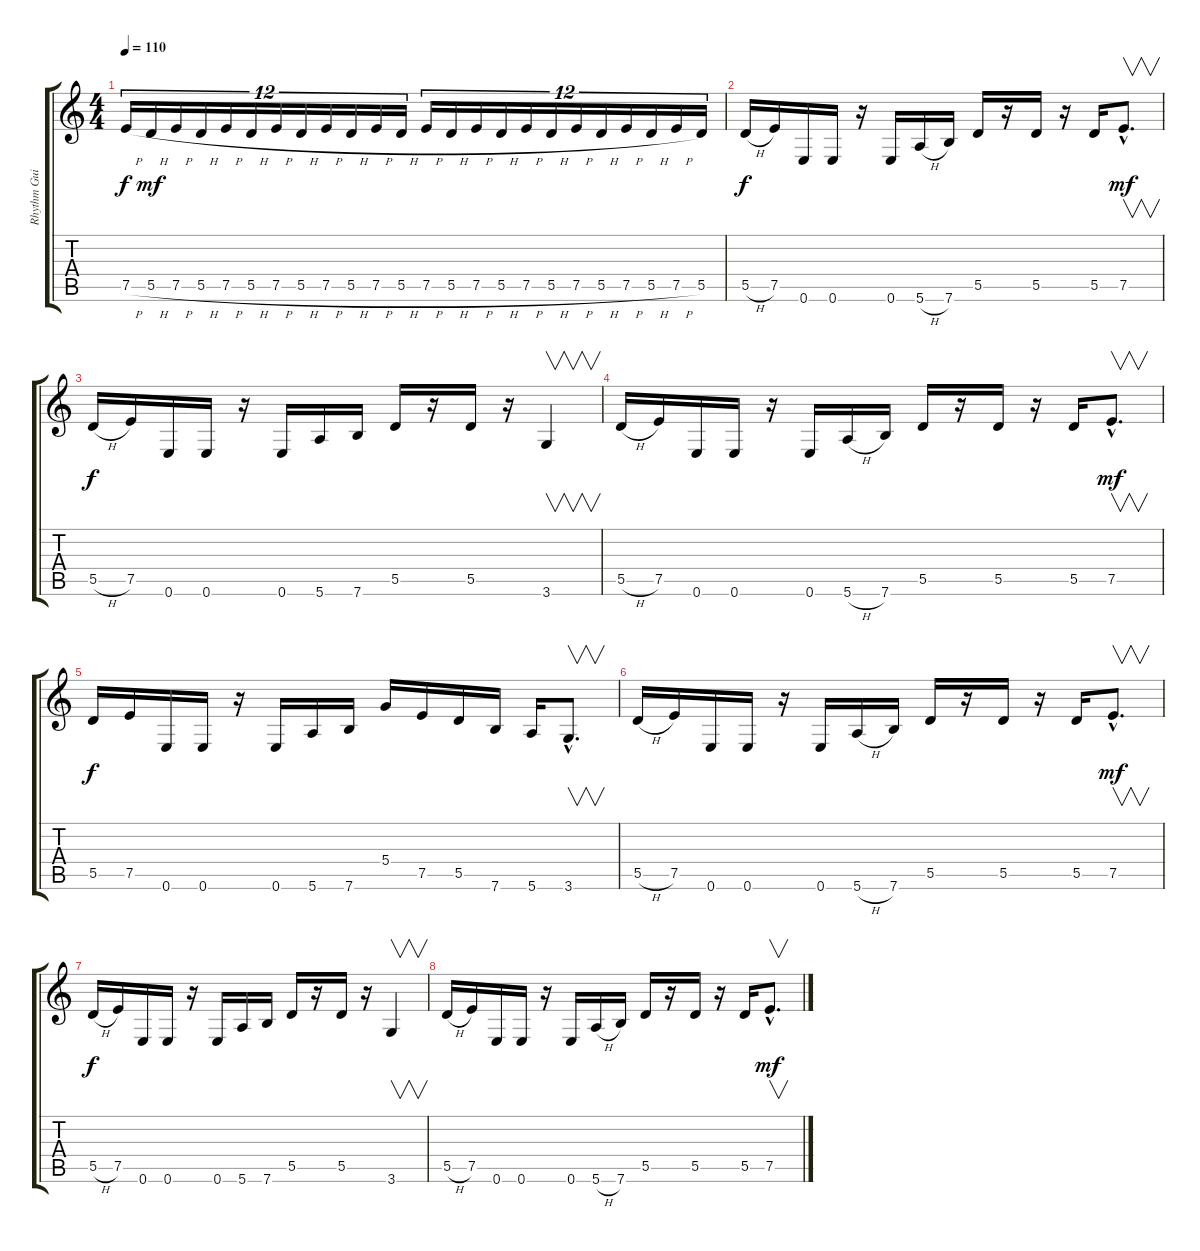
\track ("Rhythm Guitar" "Rhythm Gui") {instrument distortionguitar}
\staff {score tabs}
\tuning (E4 B3 G3 D3 A2 E2) {hide}
\ts (4 4)
\tempo 110
\clef g2
\ks c
7.5{h}.16{tu (12 8) dy f instrument distortionguitar} 5.5{h}.16{tu (12 8) dy mf} 7.5{h}.16{tu (12 8)} 5.5{h}.16{tu (12 8)} 7.5{h}.16{tu (12 8)} 5.5{h}.16{tu (12 8)} 7.5{h}.16{tu (12 8)} 5.5{h}.16{tu (12 8)} 7.5{h}.16{tu (12 8)} 5.5{h}.16{tu (12 8)} 7.5{h}.16{tu (12 8)} 5.5{h}.16{tu (12 8)} 7.5{h}.16{tu (12 8)} 5.5{h}.16{tu (12 8)} 7.5{h}.16{tu (12 8)} 5.5{h}.16{tu (12 8)} 7.5{h}.16{tu (12 8)} 5.5{h}.16{tu (12 8)} 7.5{h}.16{tu (12 8)} 5.5{h}.16{tu (12 8)} 7.5{h}.16{tu (12 8)} 5.5{h}.16{tu (12 8)} 7.5{h}.16{tu (12 8)} 5.5.16{tu (12 8)} |
5.5{h}.16{dy f} 7.5.16 0.6.16 0.6.16 r.16 0.6.16 5.6{h}.16 7.6.16 5.5.16 r.16 5.5.16 r.16 5.5.16 7.5{hac}.8{v d dy mf} |
5.5{h}.16{dy f} 7.5.16 0.6.16 0.6.16 r.16 0.6.16 5.6.16 7.6.16 5.5.16 r.16 5.5.16 r.16 3.6.4{v} |
5.5{h}.16 7.5.16 0.6.16 0.6.16 r.16 0.6.16 5.6{h}.16 7.6.16 5.5.16 r.16 5.5.16 r.16 5.5.16 7.5{hac}.8{v d dy mf} |
5.5.16{dy f} 7.5.16 0.6.16 0.6.16 r.16 0.6.16 5.6.16 7.6.16 5.4.16 7.5.16 5.5.16 7.6.16 5.6.16 3.6{hac}.8{v d} |
5.5{h}.16 7.5.16 0.6.16 0.6.16 r.16 0.6.16 5.6{h}.16 7.6.16 5.5.16 r.16 5.5.16 r.16 5.5.16 7.5{hac}.8{v d dy mf} |
5.5{h}.16{dy f} 7.5.16 0.6.16 0.6.16 r.16 0.6.16 5.6.16 7.6.16 5.5.16 r.16 5.5.16 r.16 3.6.4{v} |
5.5{h}.16 7.5.16 0.6.16 0.6.16 r.16 0.6.16 5.6{h}.16 7.6.16 5.5.16 r.16 5.5.16 r.16 5.5.16 7.5{hac}.8{v d dy mf}
